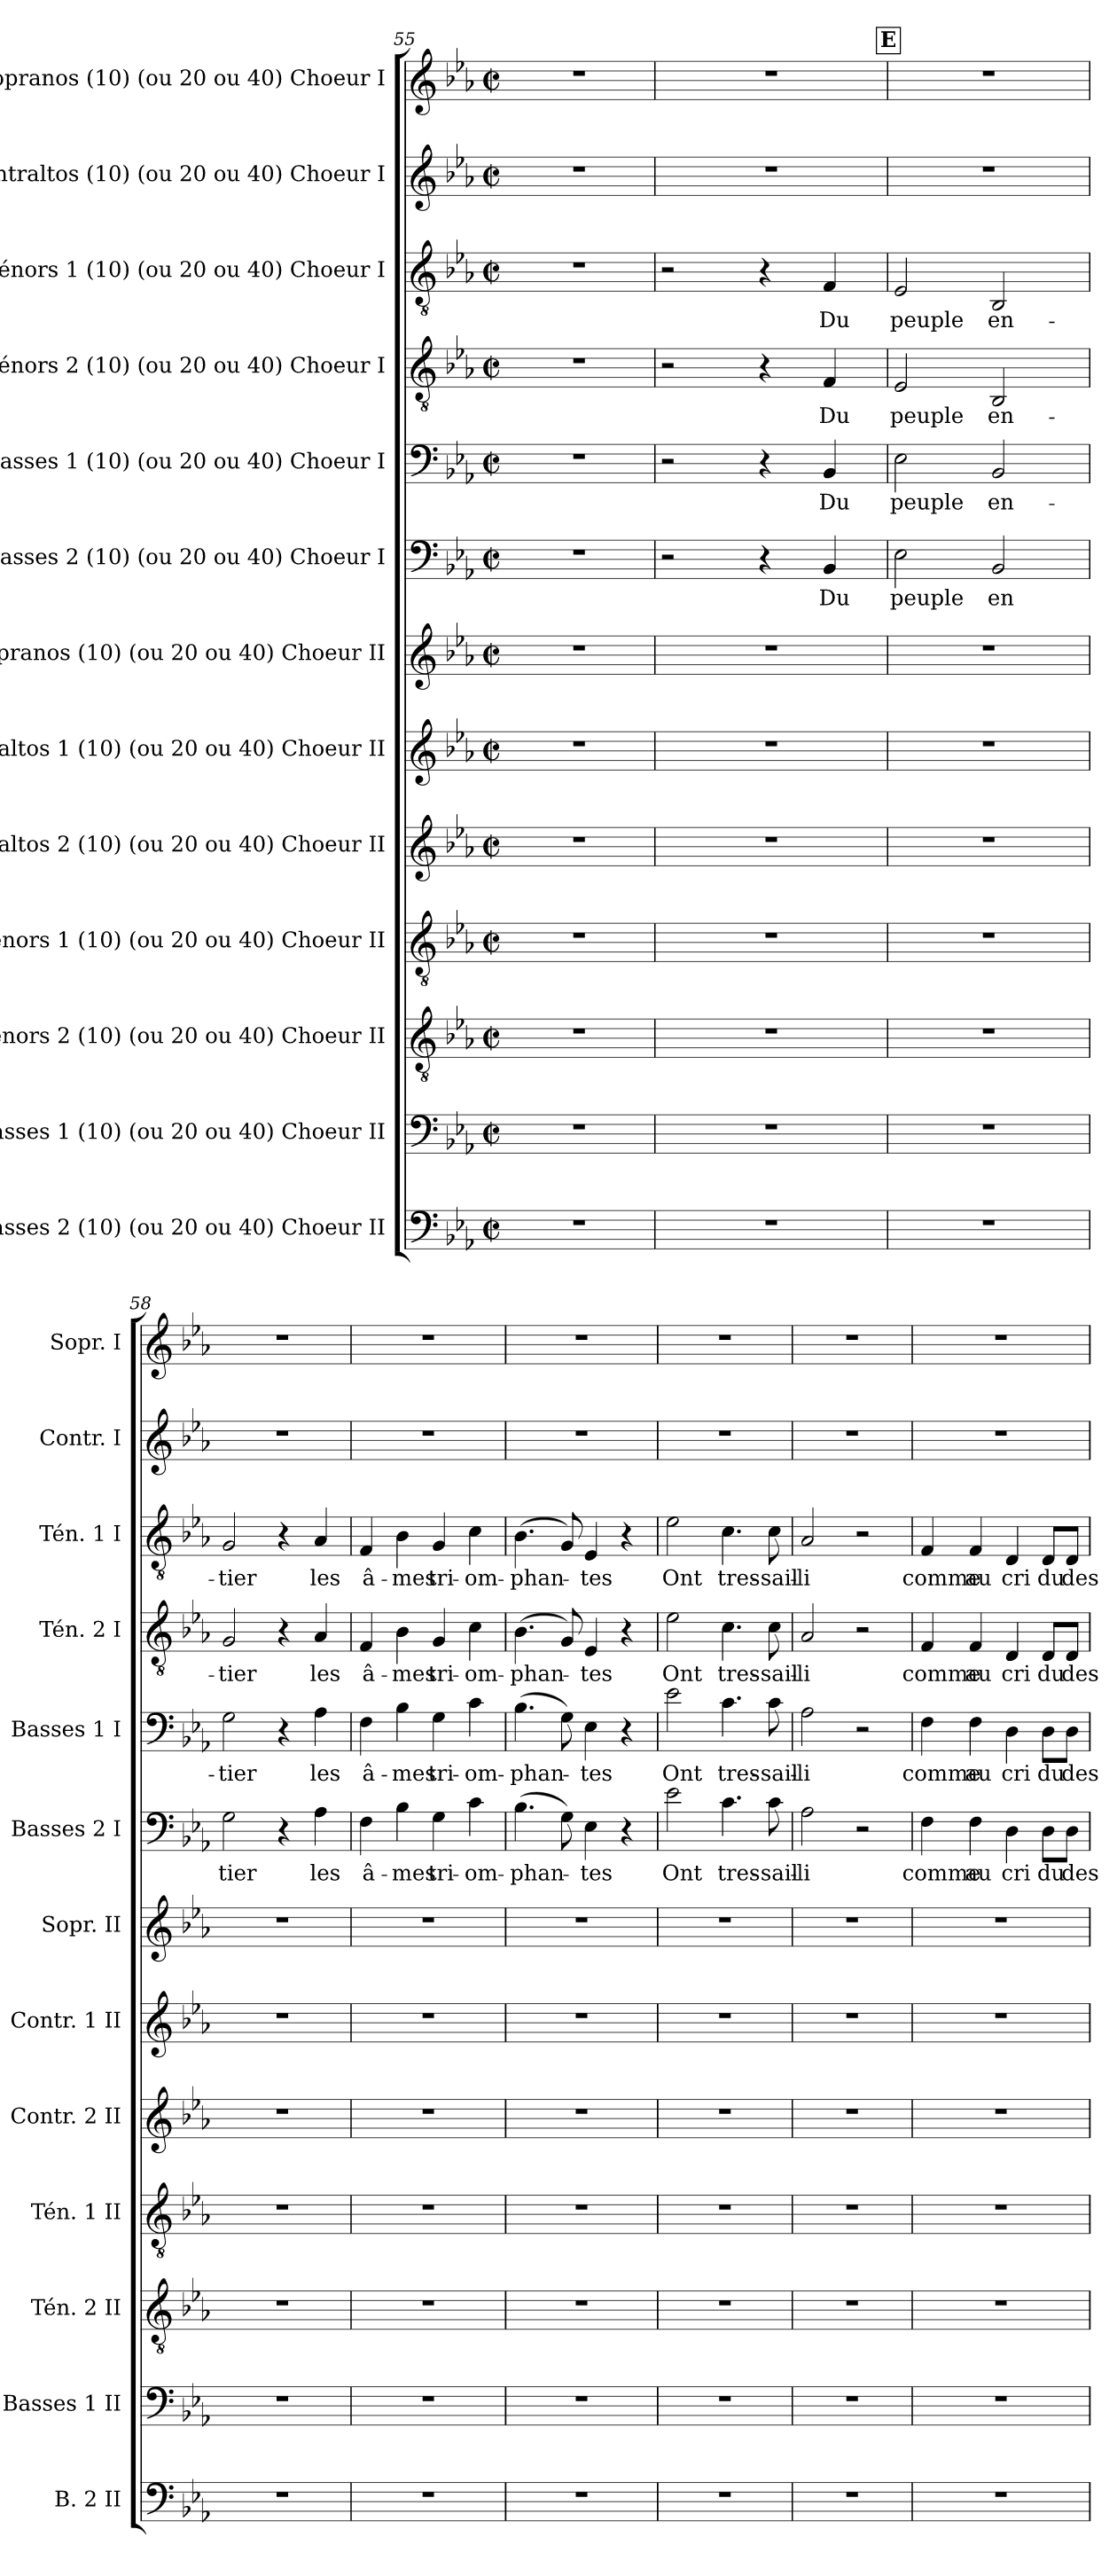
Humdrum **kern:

**kern	**kern	**kern	**kern	**kern	**kern	**kern	**kern	**text	**kern	**text	**kern	**text	**kern	**text	**kern	**kern
*part13	*part12	*part11	*part10	*part9	*part8	*part7	*part6	*part6	*part5	*part5	*part4	*part4	*part3	*part3	*part2	*part1
*staff13	*staff12	*staff11	*staff10	*staff9	*staff8	*staff7	*staff6	*staff6	*staff5	*staff5	*staff4	*staff4	*staff3	*staff3	*staff2	*staff1
*I"Basses 2 (10) (ou 20 ou 40) Choeur II	*I"Basses 1 (10) (ou 20 ou 40) Choeur II	*I"Ténors 2 (10) (ou 20 ou 40) Choeur II	*I"Ténors 1 (10) (ou 20 ou 40) Choeur II	*I"Contraltos 2 (10) (ou 20 ou 40) Choeur II	*I"Contraltos 1 (10) (ou 20 ou 40) Choeur II	*I"Sopranos (10) (ou 20 ou 40) Choeur II	*I"Basses 2 (10) (ou 20 ou 40) Choeur I	*	*I"Basses 1 (10) (ou 20 ou 40) Choeur I	*	*I"Ténors 2 (10) (ou 20 ou 40) Choeur I	*	*I"Ténors 1 (10) (ou 20 ou 40) Choeur I	*	*I"Contraltos (10) (ou 20 ou 40) Choeur I	*I"Sopranos (10) (ou 20 ou 40) Choeur I
*I'B. 2 II	*I'Basses 1 II	*I'Tén. 2 II	*I'Tén. 1 II	*I'Contr. 2 II	*I'Contr. 1 II	*I'Sopr. II	*I'Basses 2 I	*	*I'Basses 1 I	*	*I'Tén. 2 I	*	*I'Tén. 1 I	*	*I'Contr. I	*I'Sopr. I
*clefF4	*clefF4	*clefGv2	*clefGv2	*clefG2	*clefG2	*clefG2	*clefF4	*	*clefF4	*	*clefGv2	*	*clefGv2	*	*clefG2	*clefG2
*k[b-e-a-]	*k[b-e-a-]	*k[b-e-a-]	*k[b-e-a-]	*k[b-e-a-]	*k[b-e-a-]	*k[b-e-a-]	*k[b-e-a-]	*	*k[b-e-a-]	*	*k[b-e-a-]	*	*k[b-e-a-]	*	*k[b-e-a-]	*k[b-e-a-]
*M2/2	*M2/2	*M2/2	*M2/2	*M2/2	*M2/2	*M2/2	*M2/2	*	*M2/2	*	*M2/2	*	*M2/2	*	*M2/2	*M2/2
*met(c|)	*met(c|)	*met(c|)	*met(c|)	*met(c|)	*met(c|)	*met(c|)	*met(c|)	*	*met(c|)	*	*met(c|)	*	*met(c|)	*	*met(c|)	*met(c|)
=55	=55	=55	=55	=55	=55	=55	=55	=55	=55	=55	=55	=55	=55	=55	=55	=55
1r	1r	1r	1r	1r	1r	1r	1r	.	1r	.	1r	.	1r	.	1r	1r
!!LO:LB:g=z
=56	=56	=56	=56	=56	=56	=56	=56	=56	=56	=56	=56	=56	=56	=56	=56	=56
1r	1r	1r	1r	1r	1r	1r	2r	.	2r	.	2r	.	2r	.	1r	1r
.	.	.	.	.	.	.	4r	.	4r	.	4r	.	4r	.	.	.
!	!	!	!	!	!	!	!	!LO:LY:b	!	!LO:LY:b	!	!LO:LY:b	!	!LO:LY:b	!	!
.	.	.	.	.	.	.	4BB-/	Du	4BB-/	Du	4F/	Du	4F/	Du	.	.
!!LO:REH:place=s1:a:B:fs=14:t=E
=57	=57	=57	=57	=57	=57	=57	=57	=57	=57	=57	=57	=57	=57	=57	=57	=57
!	!	!	!	!	!	!	!	!LO:LY:b	!	!LO:LY:b	!	!LO:LY:b	!	!LO:LY:b	!	!
1r	1r	1r	1r	1r	1r	1r	2E-\	peuple	2E-\	peuple	2E-/	peuple	2E-/	peuple	1r	1r
!	!	!	!	!	!	!	!	!LO:LY:b	!	!LO:LY:b	!	!LO:LY:b	!	!LO:LY:b	!	!
.	.	.	.	.	.	.	2BB-/	en	2BB-/	en-	2BB-/	en-	2BB-/	en-	.	.
=58	=58	=58	=58	=58	=58	=58	=58	=58	=58	=58	=58	=58	=58	=58	=58	=58
!	!	!	!	!	!	!	!	!LO:LY:b	!	!LO:LY:b	!	!LO:LY:b	!	!LO:LY:b	!	!
1r	1r	1r	1r	1r	1r	1r	2G\	tier	2G\	-tier	2G/	-tier	2G/	-tier	1r	1r
.	.	.	.	.	.	.	4r	.	4r	.	4r	.	4r	.	.	.
!	!	!	!	!	!	!	!	!LO:LY:b	!	!LO:LY:b	!	!LO:LY:b	!	!LO:LY:b	!	!
.	.	.	.	.	.	.	4A-\	les	4A-\	les	4A-/	les	4A-/	les	.	.
!!LO:PB:g=z
=59	=59	=59	=59	=59	=59	=59	=59	=59	=59	=59	=59	=59	=59	=59	=59	=59
!	!	!	!	!	!	!	!	!LO:LY:b	!	!LO:LY:b	!	!LO:LY:b	!	!LO:LY:b	!	!
1r	1r	1r	1r	1r	1r	1r	4F\	â-	4F\	â-	4F/	â-	4F/	â-	1r	1r
!	!	!	!	!	!	!	!	!LO:LY:b	!	!LO:LY:b	!	!LO:LY:b	!	!LO:LY:b	!	!
.	.	.	.	.	.	.	4B-\	-mes	4B-\	-mes	4B-\	-mes	4B-\	-mes	.	.
!	!	!	!	!	!	!	!	!LO:LY:b	!	!LO:LY:b	!	!LO:LY:b	!	!LO:LY:b	!	!
.	.	.	.	.	.	.	4G\	tri-	4G\	tri-	4G/	tri-	4G/	tri-	.	.
!	!	!	!	!	!	!	!	!LO:LY:b	!	!LO:LY:b	!	!LO:LY:b	!	!LO:LY:b	!	!
.	.	.	.	.	.	.	4c\	-om-	4c\	-om-	4c\	om-	4c\	om-	.	.
=60	=60	=60	=60	=60	=60	=60	=60	=60	=60	=60	=60	=60	=60	=60	=60	=60
!	!	!	!	!	!	!	!	!LO:LY:b	!	!LO:LY:b	!	!LO:LY:b	!	!LO:LY:b	!	!
1r	1r	1r	1r	1r	1r	1r	(>4.B-\	-phan-	(>4.B-\	-phan-	(>4.B-\	-phan-	(>4.B-\	-phan-	1r	1r
.	.	.	.	.	.	.	8G\)	.	8G\)	.	8G/)	.	8G/)	.	.	.
!	!	!	!	!	!	!	!	!LO:LY:b	!	!LO:LY:b	!	!LO:LY:b	!	!LO:LY:b	!	!
.	.	.	.	.	.	.	4E-\	-tes	4E-\	-tes	4E-/	-tes	4E-/	-tes	.	.
.	.	.	.	.	.	.	4r	.	4r	.	4r	.	4r	.	.	.
=61	=61	=61	=61	=61	=61	=61	=61	=61	=61	=61	=61	=61	=61	=61	=61	=61
!	!	!	!	!	!	!	!	!LO:LY:b	!	!LO:LY:b	!	!LO:LY:b	!	!LO:LY:b	!	!
1r	1r	1r	1r	1r	1r	1r	2e-\	Ont	2e-\	Ont	2e-\	Ont	2e-\	Ont	1r	1r
!	!	!	!	!	!	!	!	!LO:LY:b	!	!LO:LY:b	!	!LO:LY:b	!	!LO:LY:b	!	!
.	.	.	.	.	.	.	4.c\	tres-	4.c\	tres-	4.c\	tres-	4.c\	tres-	.	.
!	!	!	!	!	!	!	!	!LO:LY:b	!	!LO:LY:b	!	!LO:LY:b	!	!LO:LY:b	!	!
.	.	.	.	.	.	.	8c\	-sail-	8c\	-sail-	8c\	-sail-	8c\	-sail-	.	.
!!LO:LB:g=z
=62	=62	=62	=62	=62	=62	=62	=62	=62	=62	=62	=62	=62	=62	=62	=62	=62
!	!	!	!	!	!	!	!	!LO:LY:b	!	!LO:LY:b	!	!LO:LY:b	!	!LO:LY:b	!	!
1r	1r	1r	1r	1r	1r	1r	2A-\	li	2A-\	li	2A-/	li	2A-/	li	1r	1r
.	.	.	.	.	.	.	2r	.	2r	.	2r	.	2r	.	.	.
=63	=63	=63	=63	=63	=63	=63	=63	=63	=63	=63	=63	=63	=63	=63	=63	=63
!	!	!	!	!	!	!	!	!LO:LY:b	!	!LO:LY:b	!	!LO:LY:b	!	!LO:LY:b	!	!
1r	1r	1r	1r	1r	1r	1r	4F\	comme	4F\	comme	4F/	comme	4F/	comme	1r	1r
!	!	!	!	!	!	!	!	!LO:LY:b	!	!LO:LY:b	!	!LO:LY:b	!	!LO:LY:b	!	!
.	.	.	.	.	.	.	4F\	au	4F\	au	4F/	au	4F/	au	.	.
!	!	!	!	!	!	!	!	!LO:LY:b	!	!LO:LY:b	!	!LO:LY:b	!	!LO:LY:b	!	!
.	.	.	.	.	.	.	4D\	cri	4D\	cri	4D/	cri	4D/	cri	.	.
!	!	!	!	!	!	!	!	!LO:LY:b	!	!LO:LY:b	!	!LO:LY:b	!	!LO:LY:b	!	!
.	.	.	.	.	.	.	8D\L	du	8D\L	du	8D/L	du	8D/L	du	.	.
!	!	!	!	!	!	!	!	!LO:LY:b	!	!LO:LY:b	!	!LO:LY:b	!	!LO:LY:b	!	!
.	.	.	.	.	.	.	8D\J	des-	8D\J	des-	8D/J	des-	8D/J	des-	.	.
=	=	=	=	=	=	=	=	=	=	=	=	=	=	=	=	=
*-	*-	*-	*-	*-	*-	*-	*-	*-	*-	*-	*-	*-	*-	*-	*-	*-
